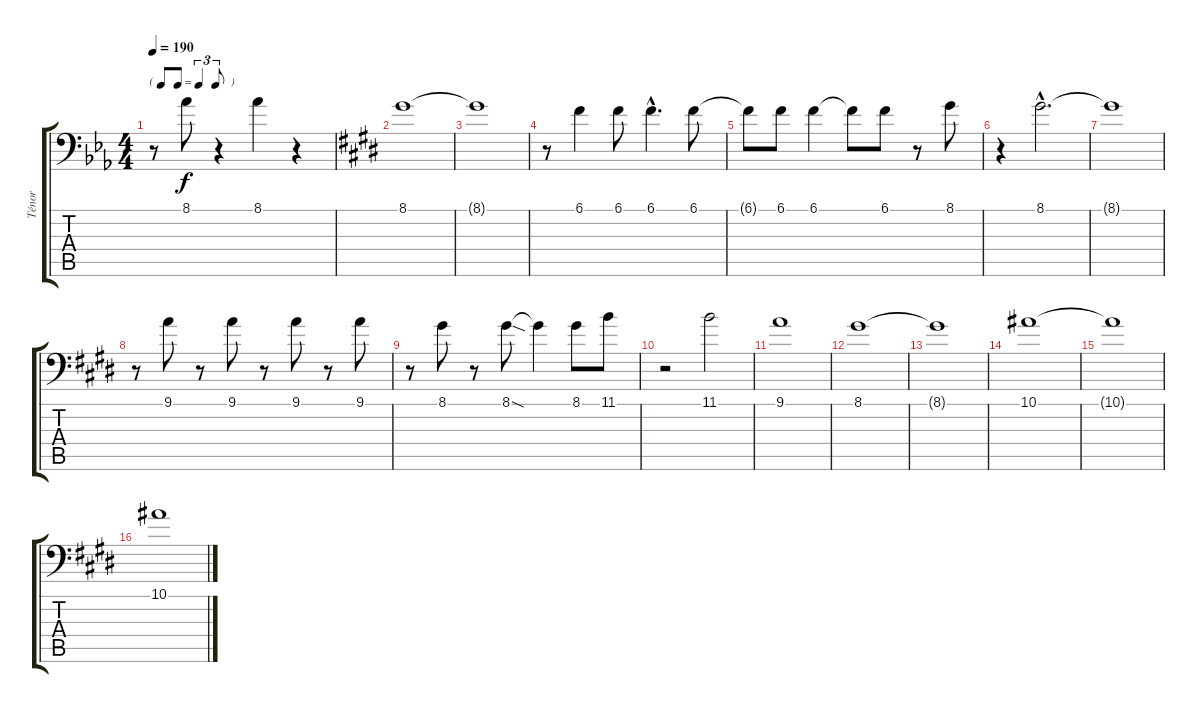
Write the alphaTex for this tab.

\track ("Ténor" "Ténor") {instrument acousticguitarnylon}
\staff {score tabs}
\tuning (C3 G2 D2 A1 E1 B0) {hide}
\ts (4 4)
\tf triplet8th
\tempo 190
\clef f4
\ks eb
r.8{dy f} 8.1.8 r.4 8.1.4 r.4 |
\ks e
8.1.1 |
8.1{t}.1 |
r.8 6.1.4 6.1.8 6.1{hac}.4{d} 6.1.8 |
6.1{t}.8 6.1.8 6.1.4 6.1{t}.8 6.1.8 r.8 8.1.8 |
r.4 8.1{hac}.2{d} |
8.1{t}.1 |
r.8 9.1.8 r.8 9.1.8 r.8 9.1.8 r.8 9.1.8 |
r.8 8.1.8 r.8 8.1{sod}.8 8.1{t}.4 8.1.8 11.1.8 |
r.2 11.1.2 |
9.1.1 |
8.1.1 |
8.1{t}.1 |
10.1.1 |
10.1{t}.1 |
10.1.1
